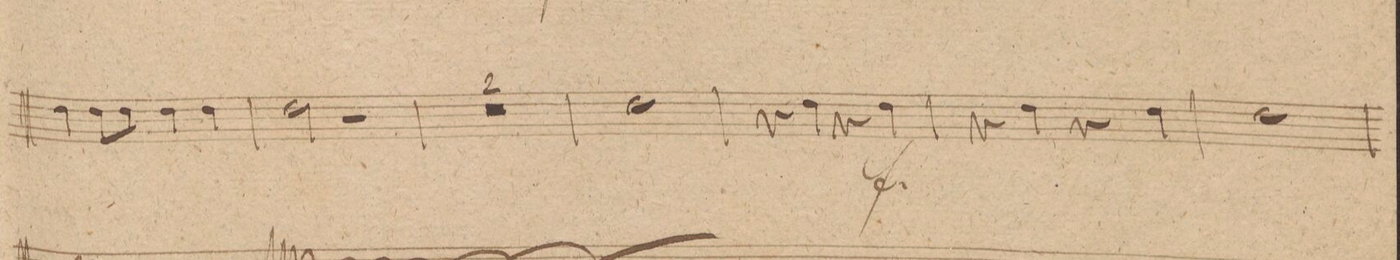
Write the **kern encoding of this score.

**kern	**dynam
*I"Corno. 1mo in D.	*
*clefG2	*
*k[f#c#]	*
*met(c)	*
*M2/2	*
4e\	.
8e\L	.
8e\J	.
4e\	.
4e\	.
=86	=86
2e\	.
2r	.
=87	=87
0r	.
=88	=88
=89	=89
1e	.
=90	=90
4r	.
4e\	.
4r	.
4e\	f
=91	=91
4r	.
4e\	.
4r	.
4e\	.
=92	=92
1e	.
=93	=93
*-	*-
